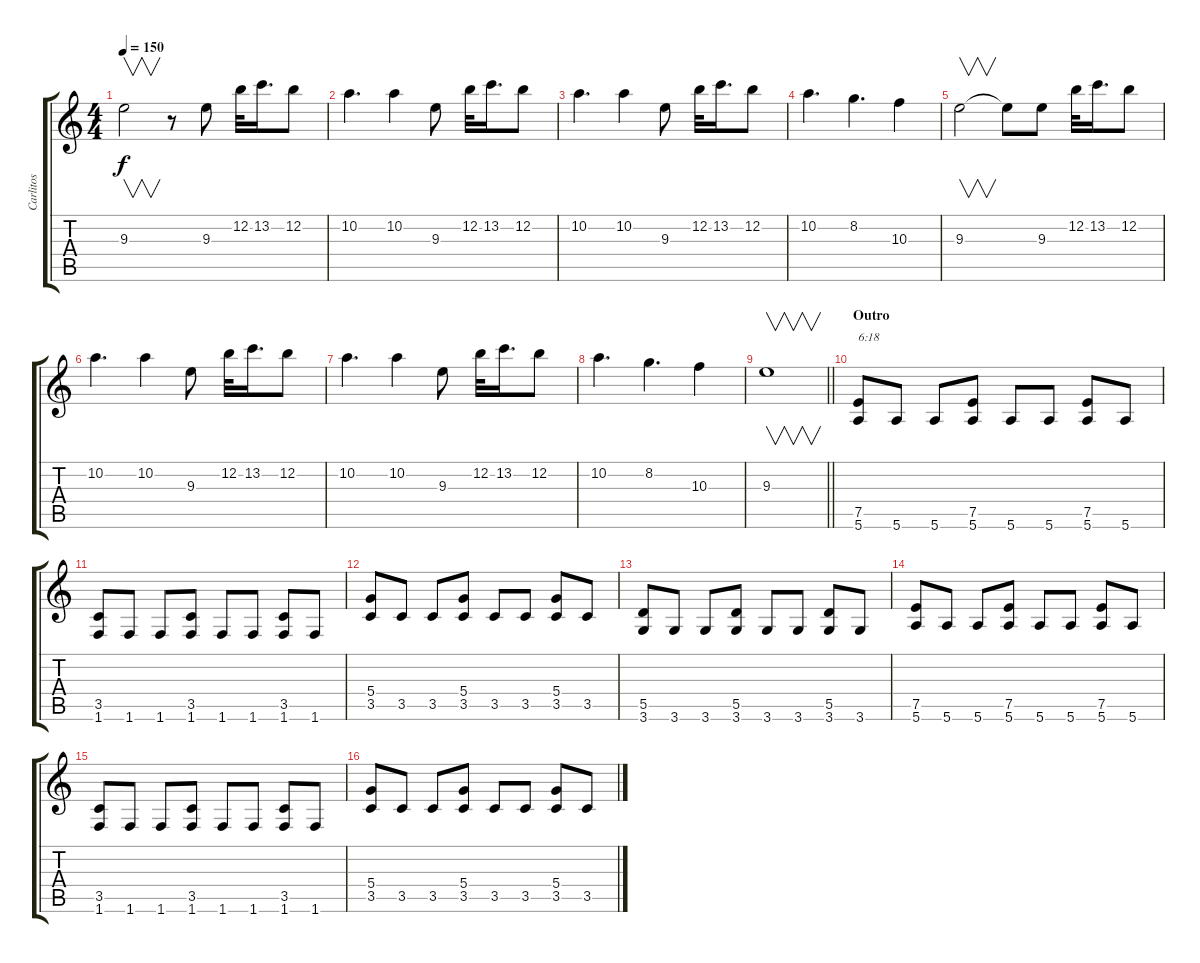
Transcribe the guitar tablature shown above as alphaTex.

\track ("Carlitos" "Carlitos") {instrument distortionguitar}
\staff {score tabs}
\tuning (E4 B3 G3 D3 A2 E2) {hide}
\ts (4 4)
\tempo 150
\clef g2
\ks c
9.3.2{v dy f} r.8 9.3.8 12.2.32 13.2.16{d} 12.2.8 |
10.2.4{d} 10.2.4 9.3.8 12.2.32 13.2.16{d} 12.2.8 |
10.2.4{d} 10.2.4 9.3.8 12.2.32 13.2.16{d} 12.2.8 |
10.2.4{d} 8.2.4{d} 10.3.4 |
9.3.2{v} 9.3{t}.8 9.3.8 12.2.32 13.2.16{d} 12.2.8 |
10.2.4{d} 10.2.4 9.3.8 12.2.32 13.2.16{d} 12.2.8 |
10.2.4{d} 10.2.4 9.3.8 12.2.32 13.2.16{d} 12.2.8 |
10.2.4{d} 8.2.4{d} 10.3.4 |
\barLineRight lightlight
9.3.1{v} |
\section ("" "Outro")
(7.5 5.6).8{txt "6:18"} 5.6.8 5.6.8 (7.5 5.6).8 5.6.8 5.6.8 (7.5 5.6).8 5.6.8 |
(3.5 1.6).8 1.6.8 1.6.8 (3.5 1.6).8 1.6.8 1.6.8 (3.5 1.6).8 1.6.8 |
(5.4 3.5).8 3.5.8 3.5.8 (5.4 3.5).8 3.5.8 3.5.8 (5.4 3.5).8 3.5.8 |
(5.5 3.6).8 3.6.8 3.6.8 (5.5 3.6).8 3.6.8 3.6.8 (5.5 3.6).8 3.6.8 |
(7.5 5.6).8 5.6.8 5.6.8 (7.5 5.6).8 5.6.8 5.6.8 (7.5 5.6).8 5.6.8 |
(3.5 1.6).8 1.6.8 1.6.8 (3.5 1.6).8 1.6.8 1.6.8 (3.5 1.6).8 1.6.8 |
(5.4 3.5).8 3.5.8 3.5.8 (5.4 3.5).8 3.5.8 3.5.8 (5.4 3.5).8 3.5.8
